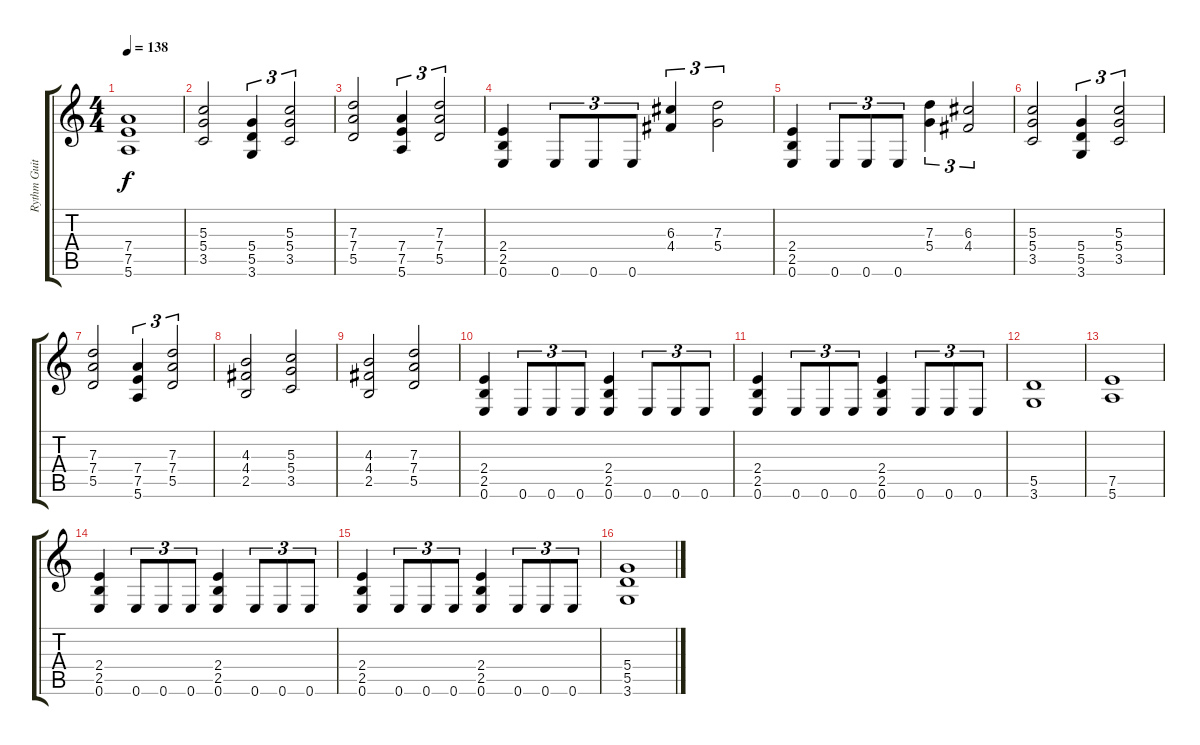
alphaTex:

\track ("Rythm Guitar" "Rythm Guit") {instrument overdrivenguitar}
\staff {score tabs}
\tuning (E4 B3 G3 D3 A2 E2) {hide}
\ts (4 4)
\tempo 138
\clef g2
\ks c
(7.4 7.5 5.6).1{dy f} |
(5.3 5.4 3.5).2 (5.4 5.5 3.6).4{tu (3 2)} (5.3 5.4 3.5).2{tu (3 2)} |
(7.3 7.4 5.5).2 (7.4 7.5 5.6).4{tu (3 2)} (7.3 7.4 5.5).2{tu (3 2)} |
(2.4 2.5 0.6).4 0.6.8{tu (3 2)} 0.6.8{tu (3 2)} 0.6.8{tu (3 2)} (6.3 4.4).4{tu (3 2)} (7.3 5.4).2{tu (3 2)} |
(2.4 2.5 0.6).4 0.6.8{tu (3 2)} 0.6.8{tu (3 2)} 0.6.8{tu (3 2)} (7.3 5.4).4{tu (3 2)} (6.3 4.4).2{tu (3 2)} |
(5.3 5.4 3.5).2 (5.4 5.5 3.6).4{tu (3 2)} (5.3 5.4 3.5).2{tu (3 2)} |
(7.3 7.4 5.5).2 (7.4 7.5 5.6).4{tu (3 2)} (7.3 7.4 5.5).2{tu (3 2)} |
(4.3 4.4 2.5).2 (5.3 5.4 3.5).2 |
(4.3 4.4 2.5).2 (7.3 7.4 5.5).2 |
(2.4 2.5 0.6).4 0.6.8{tu (3 2)} 0.6.8{tu (3 2)} 0.6.8{tu (3 2)} (2.4 2.5 0.6).4 0.6.8{tu (3 2)} 0.6.8{tu (3 2)} 0.6.8{tu (3 2)} |
(2.4 2.5 0.6).4 0.6.8{tu (3 2)} 0.6.8{tu (3 2)} 0.6.8{tu (3 2)} (2.4 2.5 0.6).4 0.6.8{tu (3 2)} 0.6.8{tu (3 2)} 0.6.8{tu (3 2)} |
(5.5 3.6).1 |
(7.5 5.6).1 |
(2.4 2.5 0.6).4 0.6.8{tu (3 2)} 0.6.8{tu (3 2)} 0.6.8{tu (3 2)} (2.4 2.5 0.6).4 0.6.8{tu (3 2)} 0.6.8{tu (3 2)} 0.6.8{tu (3 2)} |
(2.4 2.5 0.6).4 0.6.8{tu (3 2)} 0.6.8{tu (3 2)} 0.6.8{tu (3 2)} (2.4 2.5 0.6).4 0.6.8{tu (3 2)} 0.6.8{tu (3 2)} 0.6.8{tu (3 2)} |
(5.4 5.5 3.6).1
